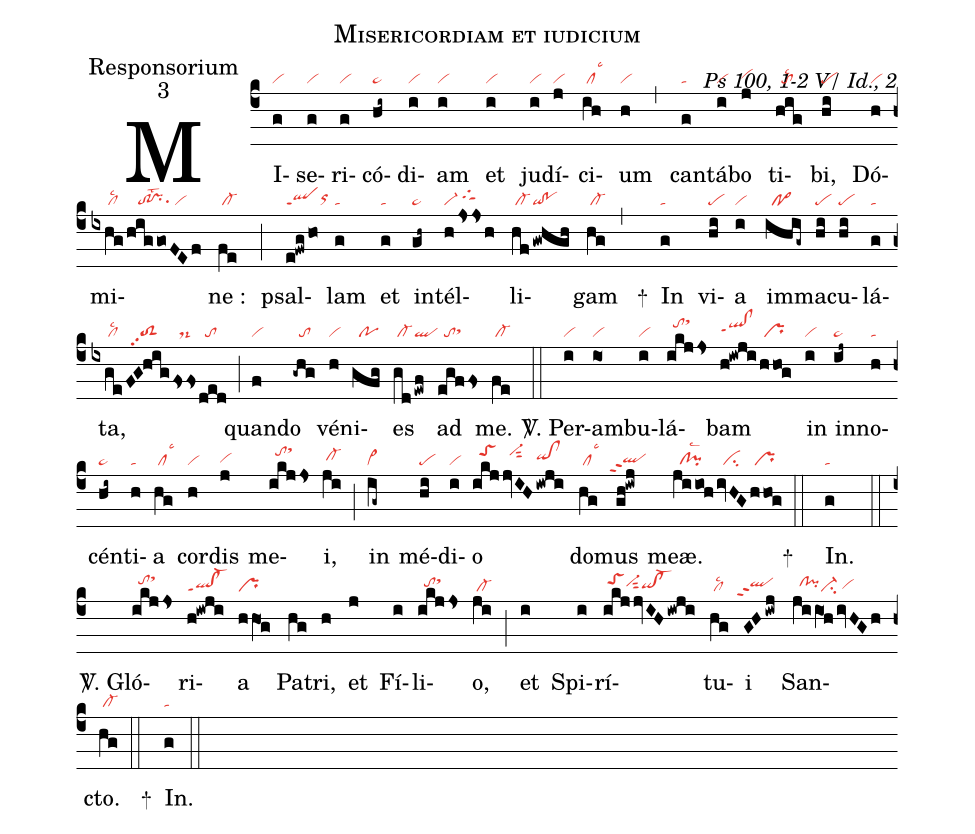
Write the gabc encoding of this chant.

name:Misericordiam et iudicium;
office-part:Responsorium;
mode:3;
commentary:Ps 100, 1-2 V/ Id., 2;
nabc-lines:1;
%%
(c4)MI(g|vi)se(g|vi)ri(g|vi)có(hi~|pe~)di(i|vi)am(i|vi) et(i|vi) ju(i|vi)dí(j|vi)ci(ih|/cllsc3)um(h|vi) (,) can(g|ta)tá(i|vi)bo(j|vihh) ti(hig|//tolsc2)bi,(hi|pe) Dó(h|vi)mi(ixhg|/////cllsc2|/higgoFEf|///to!prsu1lst2/vi)ne :(fe|/cl-) (;) psal(e!fwg/ho|qlppt1orhh)lam(g|ta) et(g|ta) in(gh~|pe~)tél(hjssh|vi-/tgShi)li(hf|/cl-|!gwhgh|qi!po)gam(hg|/cl-) (,)
+() In(g|ta) vi(hi|pe)a(i|vi) im(ihig~|//po>)ma(hi|pe)cu(hi|pe)lá(g|ta)ta,(ixge|/////cllsc2|/FG!hig|//toS2pp2|fss|//ds-|ded|//to) (;) quan(f|vi)do(-ghg|//to) vé(h|vi)ni(gfg|//po)es(gd|/cl-|!ewf|ql) ad(egffs|//tosthh) me.(fe|/cl-) (::)

<sp>V/</sp>. Per(i|vi)am(io|vi)bu(i|vi)lá(ikjjs|//tohjsthl)bam(h!iwji|qlhh!clhhppt1|/hhog|/pr) in(i|vi) in(ij~|pe~)no(h|ta)cén(hi~|pe~)ti(h|ta)a(hg|/cllsc3) cor(h|vi)dis(j|vihg) me(ikjjs|//tohjsthl)i,(ji|/cl-hh) (;) in(ig~|cl~) mé(hi|pe)di(i|vi)o(ikj|//toShj|jvIH|//vi-hjsut2|/iwji|qihh!clhh) do(hg|/cllsc3)mus(gh!iwj|``qlhgppt2) meæ.(jiioh|//cl!pilsc2|/ivHG|//ci|hhog|/pr) (::)
+() In.(g|ta) (::)

<sp>V/</sp>. Gló(ikjjs|//tohisthk)ri(h!iwji|ql!cl-ppt1)a(hhO1g|pr) Pa(hg)tri,(h) et(j) Fí(i)li(ikjjs|//tohhsthj)o,(ji|/cl-) (;)
et(i) Spi(i)rí(ikjjvIHiwji|/toShivi-hhsut2qihg!cl-hg)tu(hg|/cllsc2)i(GHiwj|``qlhhppt2)
San(jiiO1hivHGh|//clhh!pihhci-/vihg)cto.(hg|/cl-) (::)
+() In.(g|ta) (::)
